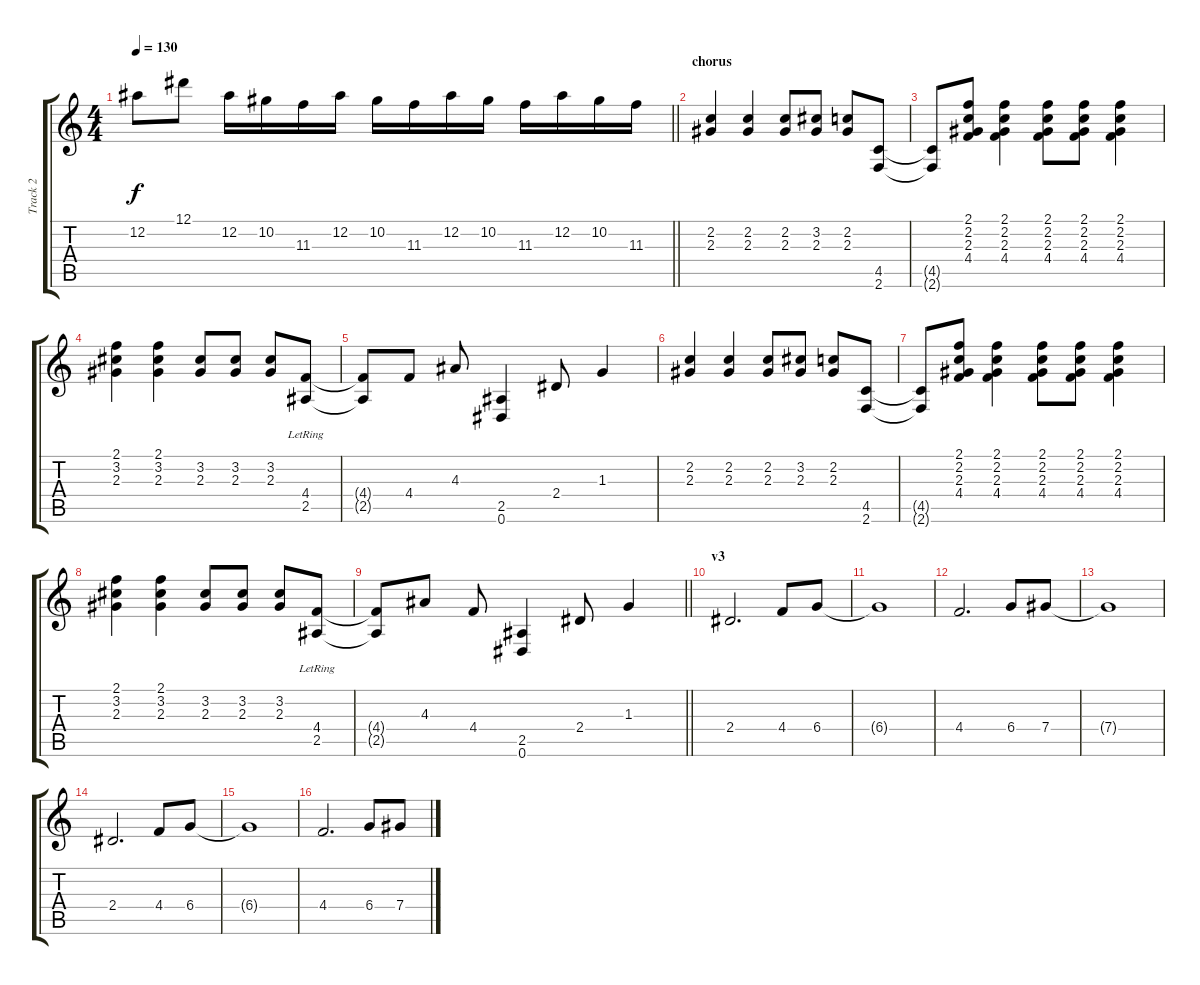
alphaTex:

\track ("Track 2" "Track 2") {instrument distortionguitar}
\staff {score tabs}
\tuning (Eb4 Bb3 Gb3 Db3 Ab2 Eb2) {hide}
\ts (4 4)
\tempo 130
\clef g2
\barLineRight lightlight
\ks c
12.2{t}.8{dy f} 12.1.8 12.2.16 10.2.16 11.3.16 12.2.16 10.2.16 11.3.16 12.2.16 10.2.16 11.3.16 12.2.16 10.2.16 11.3.16 |
\section ("" "chorus")
(2.2 2.3).4{volume 12} (2.2 2.3).4 (2.2 2.3).8 (3.2 2.3).8 (2.2 2.3).8 (4.5 2.6).8 |
(4.5{t} 2.6{t}).8 (2.1 2.2 2.3 4.4).8 (2.1 2.2 2.3 4.4).4 (2.1 2.2 2.3 4.4).8 (2.1 2.2 2.3 4.4).8 (2.1 2.2 2.3 4.4).4 |
(2.1 3.2 2.3).4 (2.1 3.2 2.3).4 (3.2 2.3).8 (3.2 2.3).8 (3.2 2.3).8 (4.4{lr} 2.5).8 |
(4.4{t} 2.5{t}).8 4.4.8 4.3.8 (2.5 0.6).4 2.4.8 1.3.4 |
(2.2 2.3).4 (2.2 2.3).4 (2.2 2.3).8 (3.2 2.3).8 (2.2 2.3).8 (4.5 2.6).8 |
(4.5{t} 2.6{t}).8 (2.1 2.2 2.3 4.4).8 (2.1 2.2 2.3 4.4).4 (2.1 2.2 2.3 4.4).8 (2.1 2.2 2.3 4.4).8 (2.1 2.2 2.3 4.4).4 |
(2.1 3.2 2.3).4 (2.1 3.2 2.3).4 (3.2 2.3).8 (3.2 2.3).8 (3.2 2.3).8 (4.4{lr} 2.5).8 |
\barLineRight lightlight
(4.4{t} 2.5{t}).8 4.3.8 4.4.8 (2.5 0.6).4 2.4.8 1.3.4 |
\section ("" "v3")
2.4.2{d} 4.4.8 6.4.8 |
6.4{t}.1 |
4.4.2{d} 6.4.8 7.4.8 |
7.4{t}.1 |
2.4.2{d} 4.4.8 6.4.8 |
6.4{t}.1 |
4.4.2{d} 6.4.8 7.4.8
